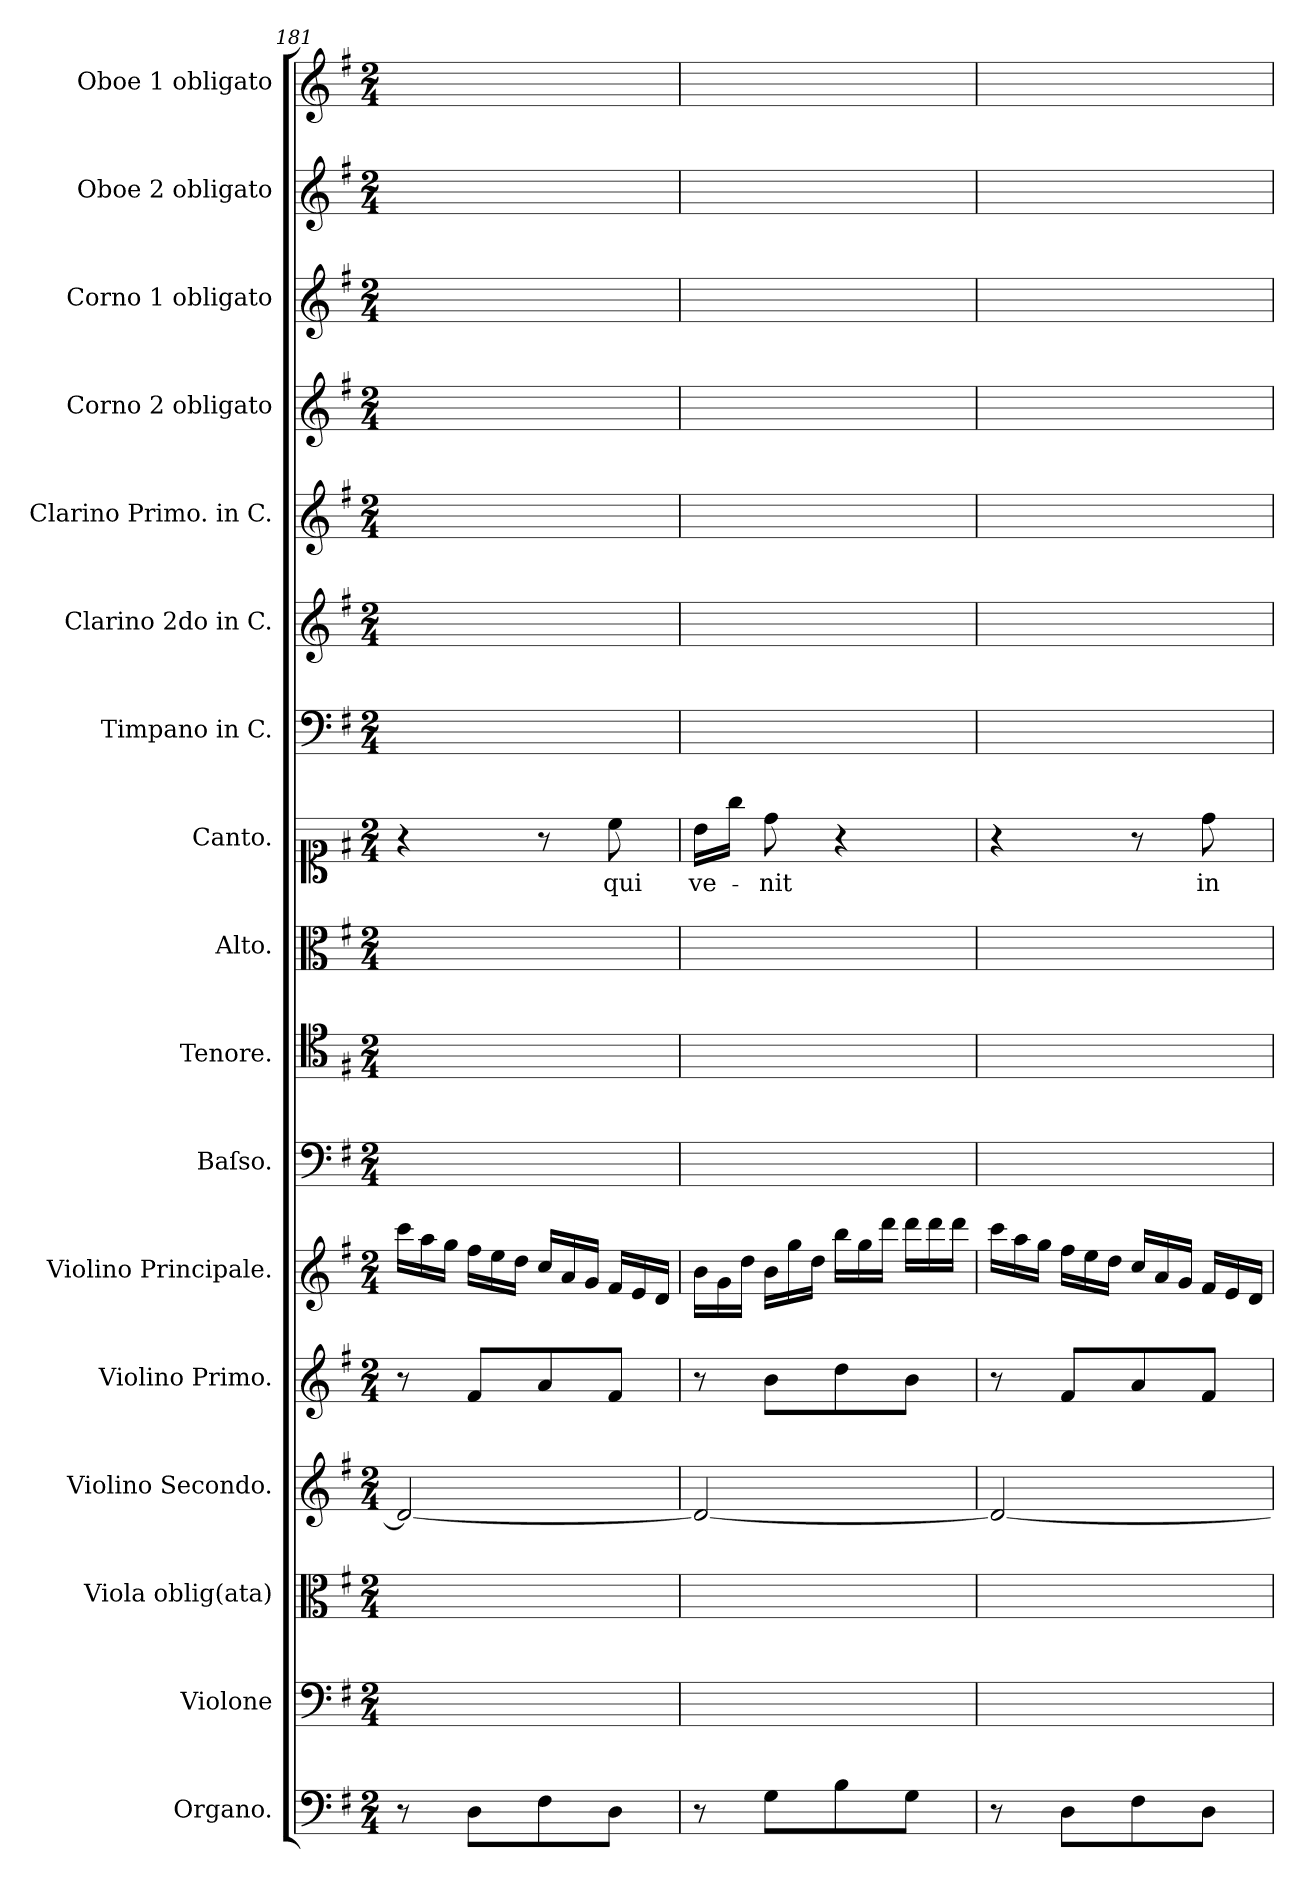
**kern	**kern	**kern	**kern	**kern	**kern	**kern	**kern	**kern	**kern	**text	**kern	**kern	**kern	**kern	**kern	**kern	**kern
*part17	*part16	*part15	*part14	*part13	*part12	*part11	*part10	*part9	*part8	*part8	*part7	*part6	*part5	*part4	*part3	*part2	*part1
*staff17	*staff16	*staff15	*staff14	*staff13	*staff12	*staff11	*staff10	*staff9	*staff8	*staff8	*staff7	*staff6	*staff5	*staff4	*staff3	*staff2	*staff1
*I"Organo.	*I"Violone	*I"Viola oblig(ata)	*I"Violino Secondo.	*I"Violino Primo.	*I"Violino Principale.	*I"Baſso.	*I"Tenore.	*I"Alto.	*I"Canto.	*	*I"Timpano in C.	*I"Clarino 2do in C.	*I"Clarino Primo. in C.	*I"Corno 2 obligato	*I"Corno 1 obligato	*I"Oboe 2 obligato	*I"Oboe 1 obligato
*I'Org.	*I'Vlne	*I'Vla.	*	*I'Vn I	*I'Vln. Princ.	*I'B.	*I'T.	*I'A.	*I'C.	*	*I'Timp.	*I'Clno 2 in C.	*I'Clno 1 in C	*I'[C. 2 obl.]	*I'[C. 1 obl.]	*I'[Ob. 2]	*I'[Ob. 1]
*clefF4	*clefF4	*clefC3	*clefG2	*clefG2	*clefG2	*clefF4	*clefC4	*clefC3	*clefC1	*	*clefF4	*clefG2	*clefG2	*clefG2	*clefG2	*clefG2	*clefG2
*k[f#]	*k[f#]	*k[f#]	*k[f#]	*k[f#]	*k[f#]	*k[f#]	*k[f#]	*k[f#]	*k[f#]	*	*k[f#]	*k[f#]	*k[f#]	*k[f#]	*k[f#]	*k[f#]	*k[f#]
*G:	*G:	*G:	*G:	*G:	*G:	*G:	*G:	*G:	*G:	*	*G:	*G:	*G:	*G:	*G:	*G:	*G:
*M2/4	*M2/4	*M2/4	*M2/4	*M2/4	*M2/4	*M2/4	*M2/4	*M2/4	*M2/4	*	*M2/4	*M2/4	*M2/4	*M2/4	*M2/4	*M2/4	*M2/4
*	*	*	*	*	*Xtuplet	*	*	*	*	*	*	*	*	*	*	*	*
=181	=181	=181	=181	=181	=181	=181	=181	=181	=181	=181	=181	=181	=181	=181	=181	=181	=181
8r	2ryy	2ryy	2d/_	8r	24ccc\LL	2ryy	2ryy	2ryy	4r	.	2ryy	2ryy	2ryy	2ryy	2ryy	2ryy	2ryy
.	.	.	.	.	24aa\	.	.	.	.	.	.	.	.	.	.	.	.
.	.	.	.	.	24gg\JJ	.	.	.	.	.	.	.	.	.	.	.	.
8D\L	.	.	.	8f#/L	24ff#\LL	.	.	.	.	.	.	.	.	.	.	.	.
.	.	.	.	.	24ee\	.	.	.	.	.	.	.	.	.	.	.	.
.	.	.	.	.	24dd\JJ	.	.	.	.	.	.	.	.	.	.	.	.
8F#\	.	.	.	8a/	24cc/LL	.	.	.	8r	.	.	.	.	.	.	.	.
.	.	.	.	.	24a/	.	.	.	.	.	.	.	.	.	.	.	.
.	.	.	.	.	24g/JJ	.	.	.	.	.	.	.	.	.	.	.	.
8D\J	.	.	.	8f#/J	24f#/LL	.	.	.	8cc\	qui	.	.	.	.	.	.	.
.	.	.	.	.	24e/	.	.	.	.	.	.	.	.	.	.	.	.
.	.	.	.	.	24d/JJ	.	.	.	.	.	.	.	.	.	.	.	.
=182	=182	=182	=182	=182	=182	=182	=182	=182	=182	=182	=182	=182	=182	=182	=182	=182	=182
8r	2ryy	2ryy	2d/_	8r	24b\LL	2ryy	2ryy	2ryy	16b\LL	ve-	2ryy	2ryy	2ryy	2ryy	2ryy	2ryy	2ryy
.	.	.	.	.	24g\	.	.	.	.	.	.	.	.	.	.	.	.
.	.	.	.	.	.	.	.	.	16gg\JJ	.	.	.	.	.	.	.	.
.	.	.	.	.	24dd\JJ	.	.	.	.	.	.	.	.	.	.	.	.
8G\L	.	.	.	8b\L	24b\LL	.	.	.	8dd\	-nit	.	.	.	.	.	.	.
.	.	.	.	.	24gg\	.	.	.	.	.	.	.	.	.	.	.	.
.	.	.	.	.	24dd\JJ	.	.	.	.	.	.	.	.	.	.	.	.
8B\	.	.	.	8dd\	24bb\LL	.	.	.	4r	.	.	.	.	.	.	.	.
.	.	.	.	.	24gg\	.	.	.	.	.	.	.	.	.	.	.	.
.	.	.	.	.	24ddd\JJ	.	.	.	.	.	.	.	.	.	.	.	.
8G\J	.	.	.	8b\J	24ddd\LL	.	.	.	.	.	.	.	.	.	.	.	.
.	.	.	.	.	24ddd\	.	.	.	.	.	.	.	.	.	.	.	.
.	.	.	.	.	24ddd\JJ	.	.	.	.	.	.	.	.	.	.	.	.
=183	=183	=183	=183	=183	=183	=183	=183	=183	=183	=183	=183	=183	=183	=183	=183	=183	=183
8r	2ryy	2ryy	2d/_	8r	24ccc\LL	2ryy	2ryy	2ryy	4r	.	2ryy	2ryy	2ryy	2ryy	2ryy	2ryy	2ryy
.	.	.	.	.	24aa\	.	.	.	.	.	.	.	.	.	.	.	.
.	.	.	.	.	24gg\JJ	.	.	.	.	.	.	.	.	.	.	.	.
8D\L	.	.	.	8f#/L	24ff#\LL	.	.	.	.	.	.	.	.	.	.	.	.
.	.	.	.	.	24ee\	.	.	.	.	.	.	.	.	.	.	.	.
.	.	.	.	.	24dd\JJ	.	.	.	.	.	.	.	.	.	.	.	.
8F#\	.	.	.	8a/	24cc/LL	.	.	.	8r	.	.	.	.	.	.	.	.
.	.	.	.	.	24a/	.	.	.	.	.	.	.	.	.	.	.	.
.	.	.	.	.	24g/JJ	.	.	.	.	.	.	.	.	.	.	.	.
8D\J	.	.	.	8f#/J	24f#/LL	.	.	.	8dd\	in	.	.	.	.	.	.	.
.	.	.	.	.	24e/	.	.	.	.	.	.	.	.	.	.	.	.
.	.	.	.	.	24d/JJ	.	.	.	.	.	.	.	.	.	.	.	.
=	=	=	=	=	=	=	=	=	=	=	=	=	=	=	=	=	=
*-	*-	*-	*-	*-	*-	*-	*-	*-	*-	*-	*-	*-	*-	*-	*-	*-	*-
